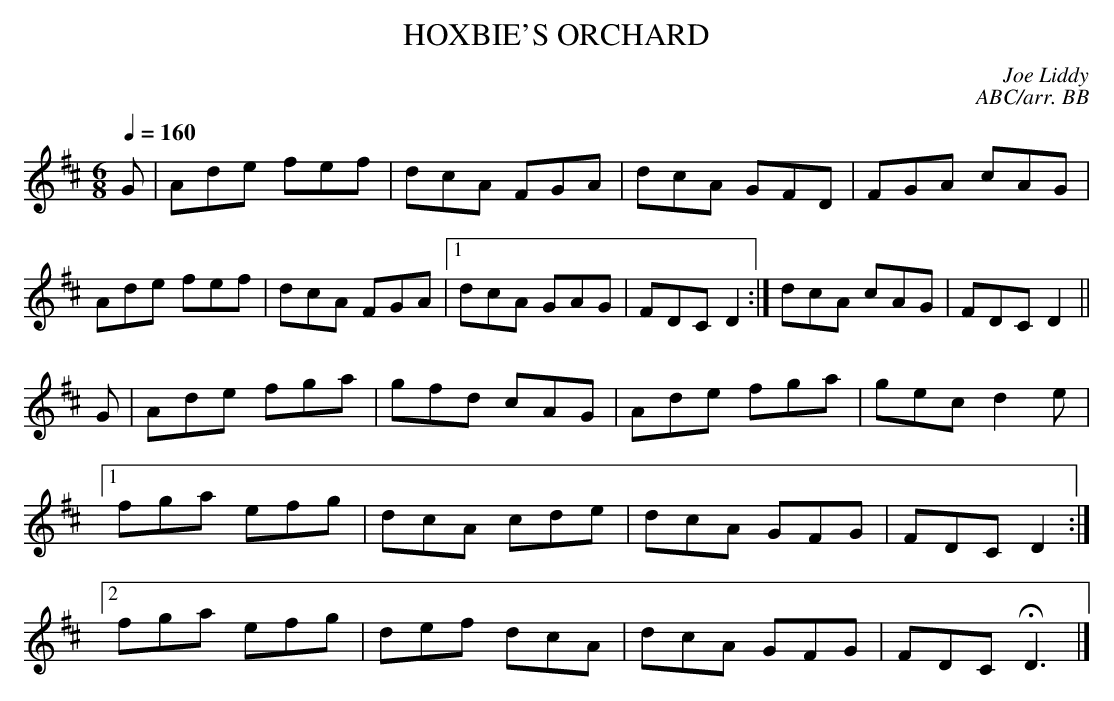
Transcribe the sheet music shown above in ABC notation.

X:1
T:HOXBIE'S ORCHARD
C:Joe Liddy
C:ABC/arr. BB
Q:1/4=160
M:6/8
K:D
G|Ade fef|dcA FGA|dcA GFD|FGA cAG |
Ade fef|dcA FGA |1 dcA GAG|FDC D2 :|\
2 dcA cAG|FDC D2 ||
G|Ade fga|gfd cAG|Ade fga|gec d2e |
[1 fga efg|dcA cde|dcA GFG|FDC D2 :|
[2 fga efg|def dcA|dcA GFG|FDC HD3 |]
